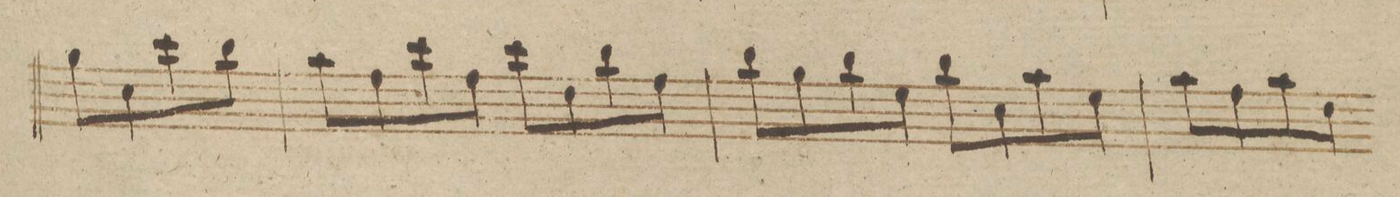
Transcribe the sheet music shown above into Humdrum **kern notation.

**kern	**dynam
*I"Violino 2do	*
*clefG2	*
*k[b-]	*
*met(c|)	*
*M2/2	*
8gg\L	.
8cc\	.
8ccc\	.
8bb-\J	.
=13	=13
8aa\L	.
8ff\	.
8ccc\	.
8ff\J	.
8ccc\L	.
8dd\	.
8bb-\	.
8ff\J	.
=14	=14
8bb-\L	.
8gg\	.
8bb-\	.
8ee\J	.
8bb-\L	.
8cc\	.
8aa\	.
8ee\J	.
=15	=15
8aa\L	.
8ff\	.
8aa\	.
8dd\J	.
*-	*-
